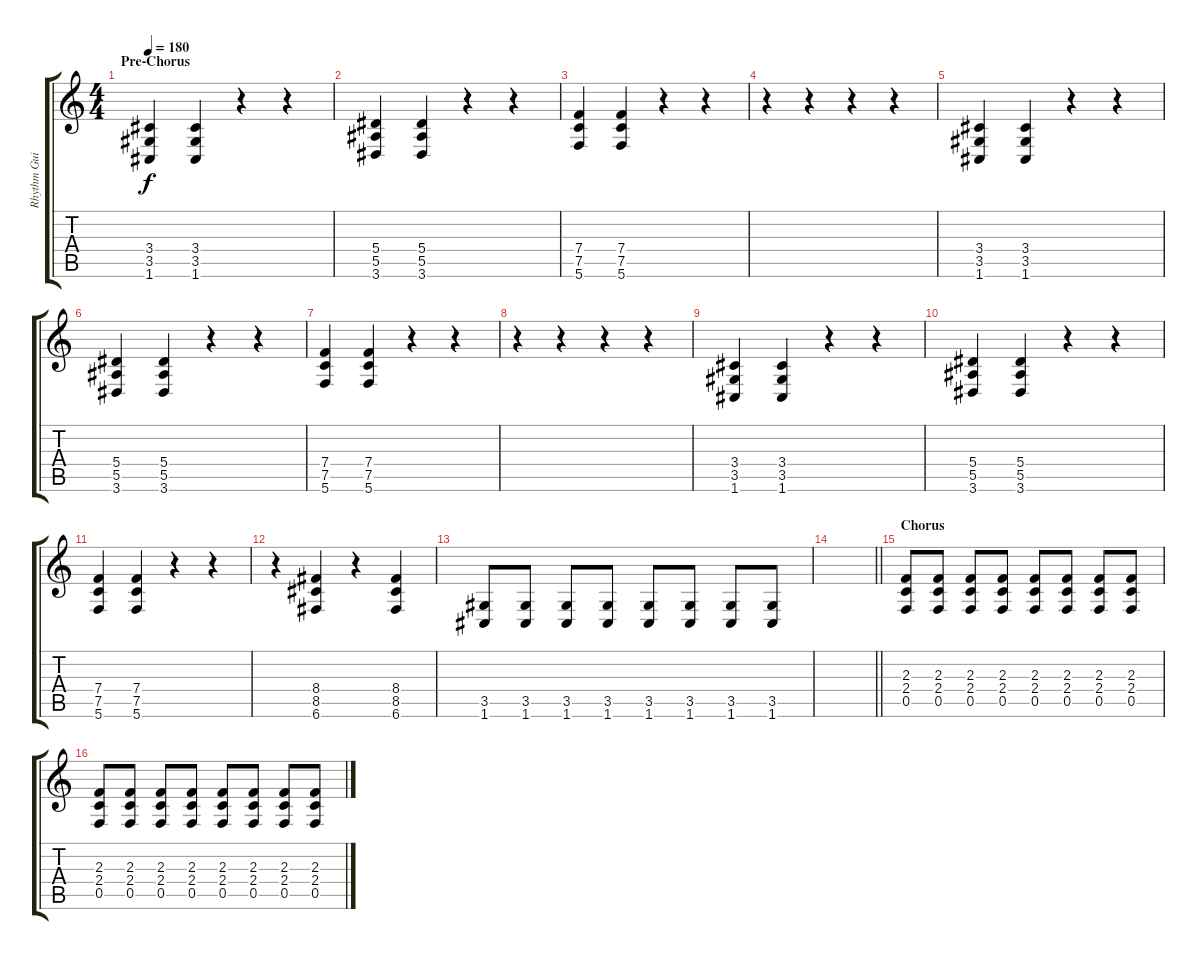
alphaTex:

\track ("Rhythm Guitar" "Rhythm Gui") {instrument distortionguitar}
\staff {score tabs}
\tuning (C4 G3 Eb3 Bb2 F2 C2) {hide}
\ts (4 4)
\section ("" "Pre-Chorus")
\tempo 180
\clef g2
\ks c
(3.4 3.5 1.6).4{dy f} (3.4 3.5 1.6).4 r.4 r.4 |
(5.4 5.5 3.6).4 (5.4 5.5 3.6).4 r.4 r.4 |
(7.4 7.5 5.6).4 (7.4 7.5 5.6).4 r.4 r.4 |
r.4 r.4 r.4 r.4 |
(3.4 3.5 1.6).4 (3.4 3.5 1.6).4 r.4 r.4 |
(5.4 5.5 3.6).4 (5.4 5.5 3.6).4 r.4 r.4 |
(7.4 7.5 5.6).4 (7.4 7.5 5.6).4 r.4 r.4 |
r.4 r.4 r.4 r.4 |
(3.4 3.5 1.6).4 (3.4 3.5 1.6).4 r.4 r.4 |
(5.4 5.5 3.6).4 (5.4 5.5 3.6).4 r.4 r.4 |
(7.4 7.5 5.6).4 (7.4 7.5 5.6).4 r.4 r.4 |
r.4 (8.4 8.5 6.6).4 r.4 (8.4 8.5 6.6).4 |
(3.5 1.6).8 (3.5 1.6).8 (3.5 1.6).8 (3.5 1.6).8 (3.5 1.6).8 (3.5 1.6).8 (3.5 1.6).8 (3.5 1.6).8 |
\barLineRight lightlight
|
\section ("" "Chorus")
(2.3 2.4 0.5).8 (2.3 2.4 0.5).8 (2.3 2.4 0.5).8 (2.3 2.4 0.5).8 (2.3 2.4 0.5).8 (2.3 2.4 0.5).8 (2.3 2.4 0.5).8 (2.3 2.4 0.5).8 |
(2.3 2.4 0.5).8 (2.3 2.4 0.5).8 (2.3 2.4 0.5).8 (2.3 2.4 0.5).8 (2.3 2.4 0.5).8 (2.3 2.4 0.5).8 (2.3 2.4 0.5).8 (2.3 2.4 0.5).8
